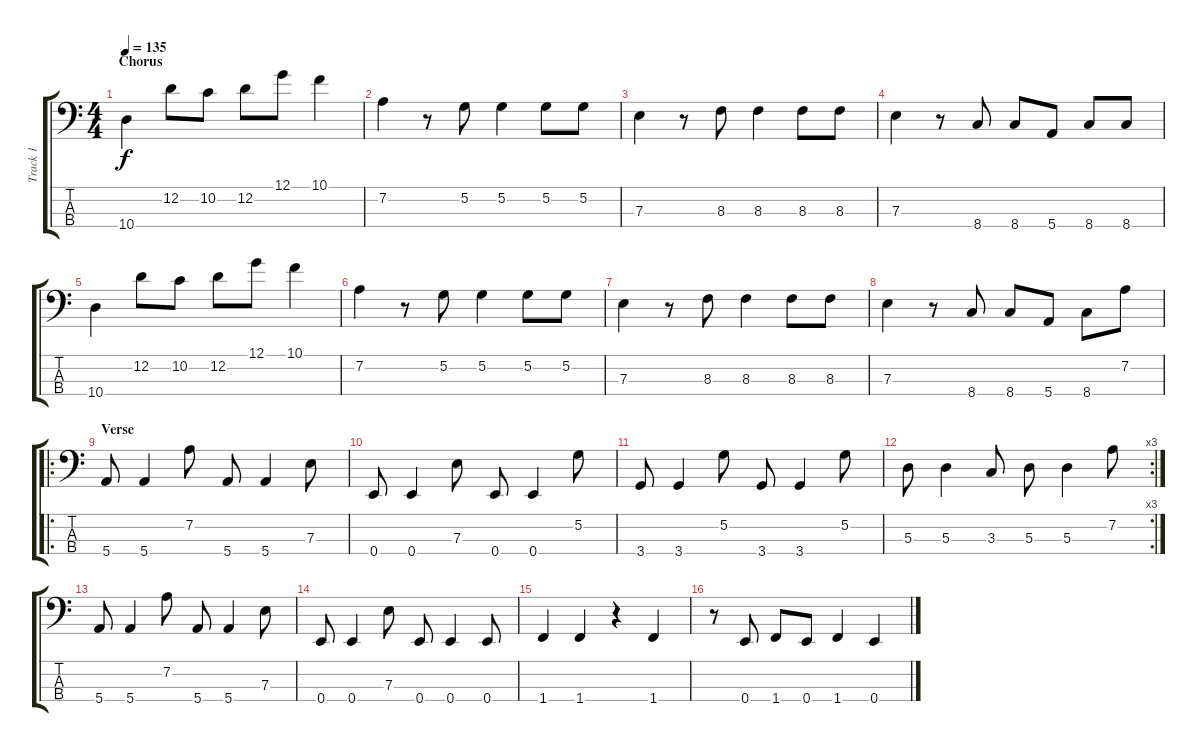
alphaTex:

\track ("Track 1" "Track 1") {instrument electricbasspick}
\staff {score tabs}
\tuning (G2 D2 A1 E1) {hide}
\ts (4 4)
\section ("" "Chorus")
\tempo 135
\clef f4
\ks c
10.4.4{dy f} 12.2.8 10.2.8 12.2.8 12.1.8 10.1.4 |
7.2.4 r.8 5.2.8 5.2.4 5.2.8 5.2.8 |
7.3.4 r.8 8.3.8 8.3.4 8.3.8 8.3.8 |
7.3.4 r.8 8.4.8 8.4.8 5.4.8 8.4.8 8.4.8 |
10.4.4 12.2.8 10.2.8 12.2.8 12.1.8 10.1.4 |
7.2.4 r.8 5.2.8 5.2.4 5.2.8 5.2.8 |
7.3.4 r.8 8.3.8 8.3.4 8.3.8 8.3.8 |
7.3.4 r.8 8.4.8 8.4.8 5.4.8 8.4.8 7.2.8 |
\ro
\section ("" "Verse")
5.4.8 5.4.4 7.2.8 5.4.8 5.4.4 7.3.8 |
0.4.8 0.4.4 7.3.8 0.4.8 0.4.4 5.2.8 |
3.4.8 3.4.4 5.2.8 3.4.8 3.4.4 5.2.8 |
\rc 3
5.3.8 5.3.4 3.3.8 5.3.8 5.3.4 7.2.8 |
5.4.8 5.4.4 7.2.8 5.4.8 5.4.4 7.3.8 |
0.4.8 0.4.4 7.3.8 0.4.8 0.4.4 0.4.8 |
1.4.4 1.4.4 r.4 1.4.4 |
r.8 0.4.8 1.4.8 0.4.8 1.4.4 0.4.4
